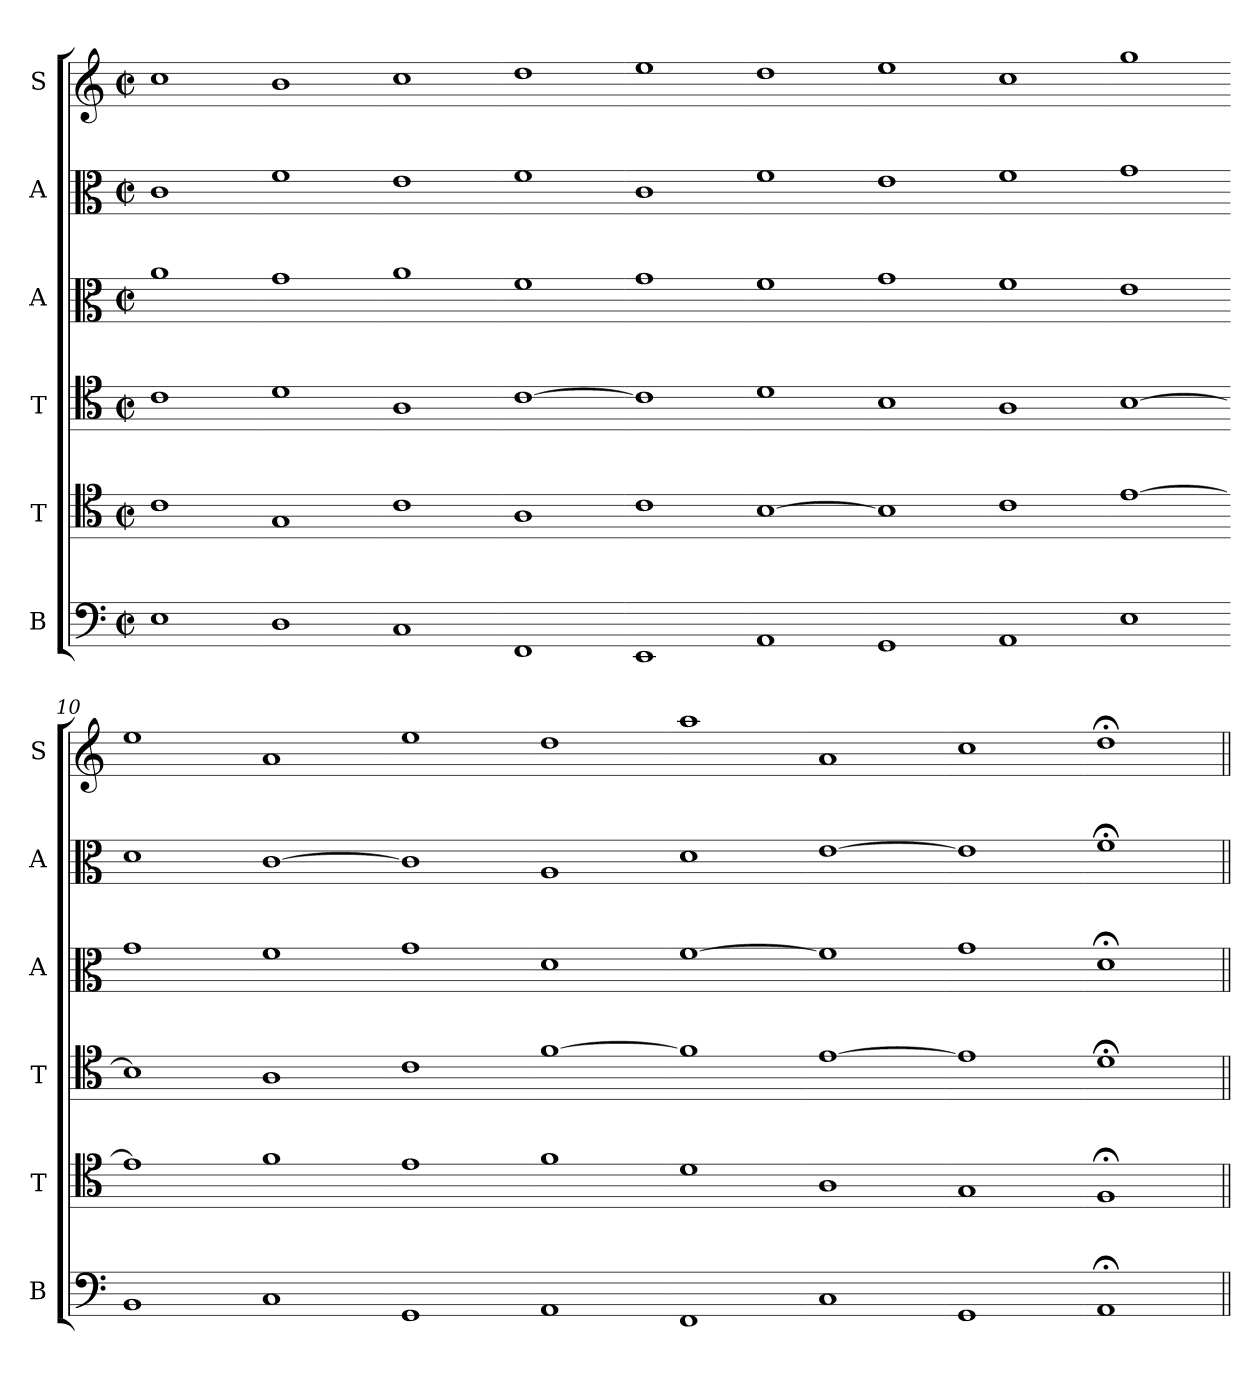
**kern	**kern	**kern	**kern	**kern	**kern
*part6	*part5	*part4	*part3	*part2	*part1
*staff6	*staff5	*staff4	*staff3	*staff2	*staff1
*I"B	*I"T	*I"T	*I"A	*I"A	*I"S
*I'B	*I'T	*I'T	*I'A	*I'A	*I'S
*clefF4	*clefC4	*clefC4	*clefC3	*clefC3	*clefG2
*k[]	*k[]	*k[]	*k[]	*k[]	*k[]
*M2/2	*M2/2	*M2/2	*M2/2	*M2/2	*M2/2
*met(c|)	*met(c|)	*met(c|)	*met(c|)	*met(c|)	*met(c|)
*MM208	*MM208	*MM208	*MM208	*MM208	*MM208
=1	=1	=1	=1	=1	=1
1E	1c	1c	1a	1c	1cc
=2-	=2-	=2-	=2-	=2-	=2-
1D	1G	1d	1g	1f	1b
=3-	=3-	=3-	=3-	=3-	=3-
1C	1c	1A	1a	1e	1cc
=4-	=4-	=4-	=4-	=4-	=4-
1FF	1A	[1c	1f	1f	1dd
=5-	=5-	=5-	=5-	=5-	=5-
1EE	1c	1c]	1g	1c	1ee
=6-	=6-	=6-	=6-	=6-	=6-
1AA	[1B	1d	1f	1f	1dd
=7-	=7-	=7-	=7-	=7-	=7-
1GG	1B]	1B	1g	1e	1ee
=8-	=8-	=8-	=8-	=8-	=8-
1AA	1c	1A	1f	1f	1cc
=9-	=9-	=9-	=9-	=9-	=9-
1E	[1e	[1B	1e	1g	1gg
=10-	=10-	=10-	=10-	=10-	=10-
1BB	1e]	1B]	1g	1d	1ee
=11-	=11-	=11-	=11-	=11-	=11-
1C	1f	1A	1f	[1c	1a
=12-	=12-	=12-	=12-	=12-	=12-
1GG	1e	1c	1g	1c]	1ee
=13-	=13-	=13-	=13-	=13-	=13-
1AA	1f	[1f	1d	1A	1dd
=14-	=14-	=14-	=14-	=14-	=14-
1FF	1d	1f]	[1f	1d	1aa
=15-	=15-	=15-	=15-	=15-	=15-
1C	1A	[1e	1f]	[1e	1a
=16-	=16-	=16-	=16-	=16-	=16-
1GG	1G	1e]	1g	1e]	1cc
=17-	=17-	=17-	=17-	=17-	=17-
1AA;<	1F;<	1d;<	1d;<	1f;	1dd;<
=||	=||	=||	=||	=||	=||
*-	*-	*-	*-	*-	*-
